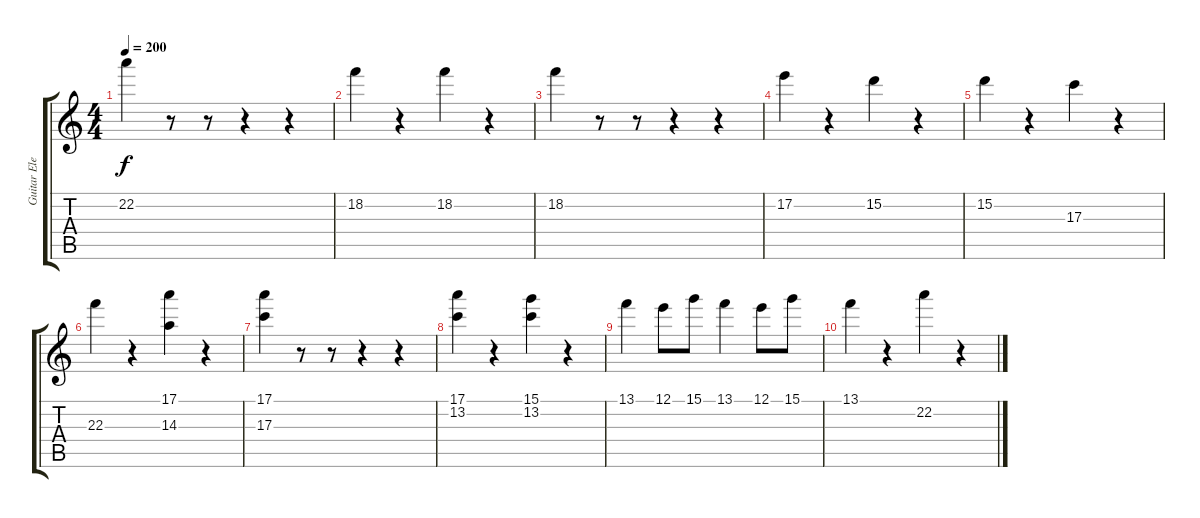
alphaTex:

\track ("Guitar Electric" "Guitar Ele") {instrument electricguitarmuted}
\staff {score tabs}
\tuning (E4 B3 G3 D3 A2 E2) {hide}
\ts (4 4)
\tempo 200
\clef g2
\ks c
22.2.4{dy f} r.8 r.8 r.4 r.4 |
18.2.4 r.4 18.2.4 r.4 |
18.2.4 r.8 r.8 r.4 r.4 |
17.2.4 r.4 15.2.4 r.4 |
15.2.4 r.4 17.3.4 r.4 |
22.3.4 r.4 (17.1 14.3).4 r.4 |
(17.1 17.3).4 r.8 r.8 r.4 r.4 |
(17.1 13.2).4 r.4 (15.1 13.2).4 r.4 |
13.1.4 12.1.8 15.1.8 13.1.4 12.1.8 15.1.8 |
13.1.4 r.4 22.2.4 r.4
